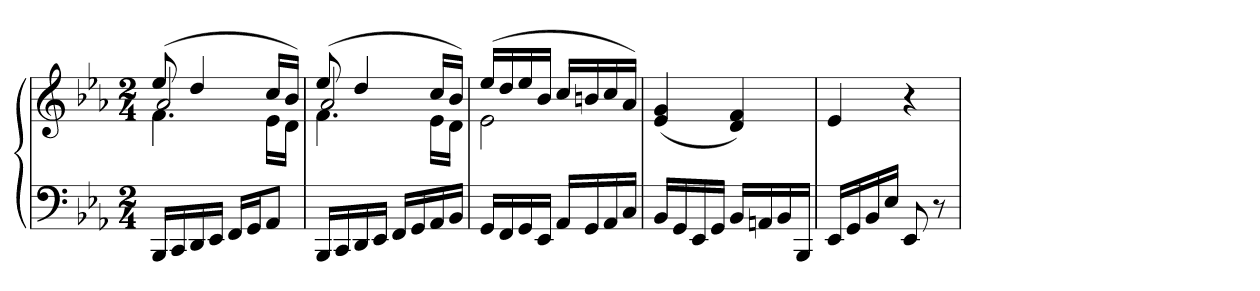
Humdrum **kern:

**kern	**kern
*part1	*part1
*staff2	*staff1
*clefF4	*clefG2
*k[b-e-a-]	*k[b-e-a-]
*E-:	*E-:
*M2/4	*M2/4
=	=
*	*^
*	*	*^
16BBB-LL	(8ee-	4.f	2a-
16CC	.	.	.
16DD	4dd	.	.
16EE-JJ	.	.	.
16FFLL	.	.	.
16GGJ	.	.	.
8AA-J	16ccLL	16e-LL	.
.	16b-JJ)	16dJJ	.
=63	=63	=63	=63
16BBB-LL	(8ee-	4.f	2a-
16CC	.	.	.
16DD	4dd	.	.
16EE-JJ	.	.	.
16FFLL	.	.	.
16GG	.	.	.
16AA-	16ccLL	16e-LL	.
16BB-JJ	16b-JJ)	16dJJ	.
*	*	*v	*v
=64	=64	=64
16GGLL	(16ee-LL	2e-
16FF	16dd	.
16GG	16ee-	.
16EE-JJ	16b-JJ	.
16AA-LL	16ccLL	.
16GG	16bn	.
16AA-	16cc	.
16CJJ	16a-JJ)	.
*	*v	*v
=65	=65
16BB-LL	(4e- 4g
16GG	.
16EE-	.
16GGJJ	.
16BB-LL	4d 4f)
16AAn	.
16BB-	.
16BBB-JJ	.
=66	=66
16EE-LL	4e-
16GG	.
16BB-	.
16E-JJ	.
8EE-	4r
8r	.
=	=
*-	*-
